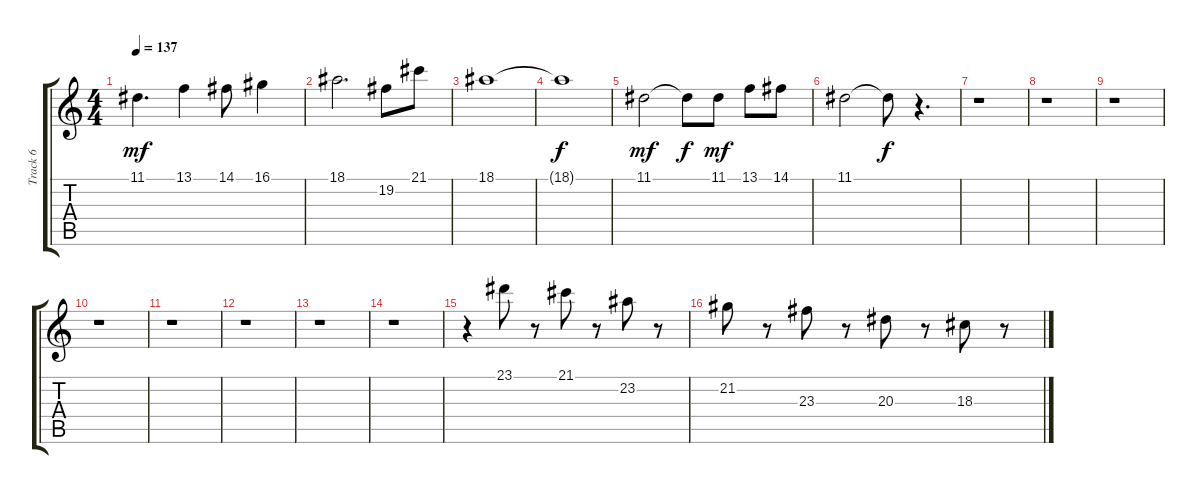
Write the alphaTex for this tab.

\track ("Track 6" "Track 6") {instrument rockorgan}
\staff {score tabs}
\tuning (E4 B3 G3 D3 A2 E2) {hide}
\ts (4 4)
\tempo 137
\clef g2
\ks c
11.1.4{d dy mf} 13.1.4 14.1.8 16.1.4 |
18.1.2{d} 19.2.8 21.1.8 |
18.1.1 |
18.1{t}.1{dy f} |
11.1.2{dy mf} 11.1{t}.8{dy f} 11.1.8{dy mf} 13.1.8 14.1.8 |
11.1.2 11.1{t}.8{dy f} r.4{d} |
r.1 |
r.1 |
r.1 |
r.1 |
r.1 |
r.1 |
r.1 |
r.1 |
r.4 23.1.8 r.8 21.1.8 r.8 23.2.8 r.8 |
21.2.8 r.8 23.3.8 r.8 20.3.8 r.8 18.3.8 r.8
